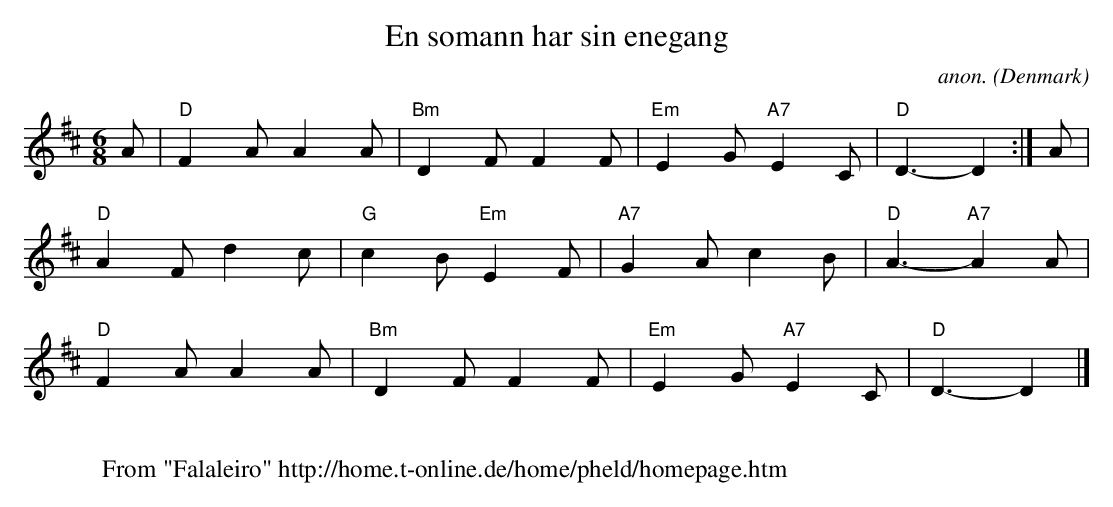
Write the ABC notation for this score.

X:1
T:En s\omann har sin enegang
M:6/8
L:1/8
C:anon.
O:Denmark
K:D
A|"D"F2A A2A|"Bm"D2F F2F|"Em"E2G "A7"E2C|"D"D3- D2 :| A|
"D"A2F d2c|"G"c2B "Em"E2F|"A7"G2A c2B|"D"A3- "A7"A2A|
"D"F2A A2A|"Bm"D2F F2F|"Em"E2G "A7"E2C|"D"D3- D2|]
W:
W: From "Falaleiro" http://home.t-online.de/home/pheld/homepage.htm
